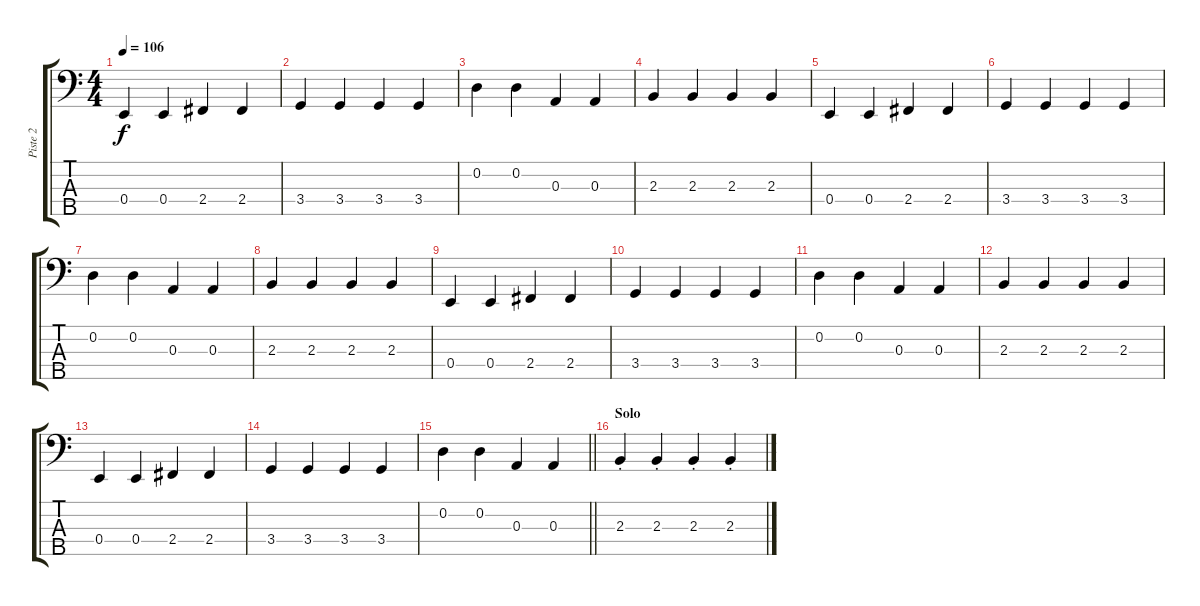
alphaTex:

\track ("Piste 2" "Piste 2") {instrument electricbassfinger}
\staff {score tabs}
\tuning (G2 D2 A1 E1 B0) {hide}
\ts (4 4)
\tempo 106
\clef f4
\ks c
0.4.4{dy f} 0.4.4 2.4.4 2.4.4 |
3.4.4 3.4.4 3.4.4 3.4.4 |
0.2.4 0.2.4 0.3.4 0.3.4 |
2.3.4 2.3.4 2.3.4 2.3.4 |
0.4.4 0.4.4 2.4.4 2.4.4 |
3.4.4 3.4.4 3.4.4 3.4.4 |
0.2.4 0.2.4 0.3.4 0.3.4 |
2.3.4 2.3.4 2.3.4 2.3.4 |
0.4.4 0.4.4 2.4.4 2.4.4 |
3.4.4 3.4.4 3.4.4 3.4.4 |
0.2.4 0.2.4 0.3.4 0.3.4 |
2.3.4 2.3.4 2.3.4 2.3.4 |
0.4.4 0.4.4 2.4.4 2.4.4 |
3.4.4 3.4.4 3.4.4 3.4.4 |
\barLineRight lightlight
0.2.4 0.2.4 0.3.4 0.3.4 |
\section ("" "Solo")
2.3{st}.4 2.3{st}.4 2.3{st}.4 2.3{st}.4
